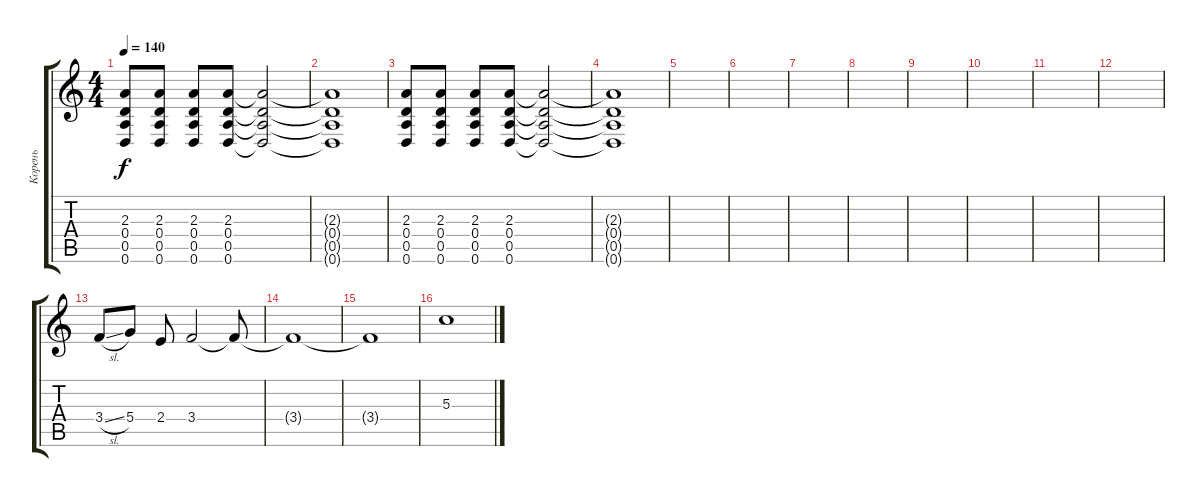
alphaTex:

\track ("Корень" "Корень") {instrument overdrivenguitar}
\staff {score tabs}
\tuning (E4 B3 G3 D3 A2 D2) {hide}
\ts (4 4)
\tempo 140
\clef g2
\ks c
(2.3 0.4 0.5 0.6).8{dy f} (2.3 0.4 0.5 0.6).8 (2.3 0.4 0.5 0.6).8 (2.3 0.4 0.5 0.6).8 (2.3{t} 0.4{t} 0.5{t} 0.6{t}).2 |
(2.3{t} 0.4{t} 0.5{t} 0.6{t}).1 |
(2.3 0.4 0.5 0.6).8 (2.3 0.4 0.5 0.6).8 (2.3 0.4 0.5 0.6).8 (2.3 0.4 0.5 0.6).8 (2.3{t} 0.4{t} 0.5{t} 0.6{t}).2 |
(2.3{t} 0.4{t} 0.5{t} 0.6{t}).1 |
|
|
|
|
|
|
|
|
3.4{sl}.8{volume 7} 5.4.8 2.4.8 3.4.2 3.4{t}.8 |
3.4{t}.1 |
3.4{t}.1 |
5.3.1
